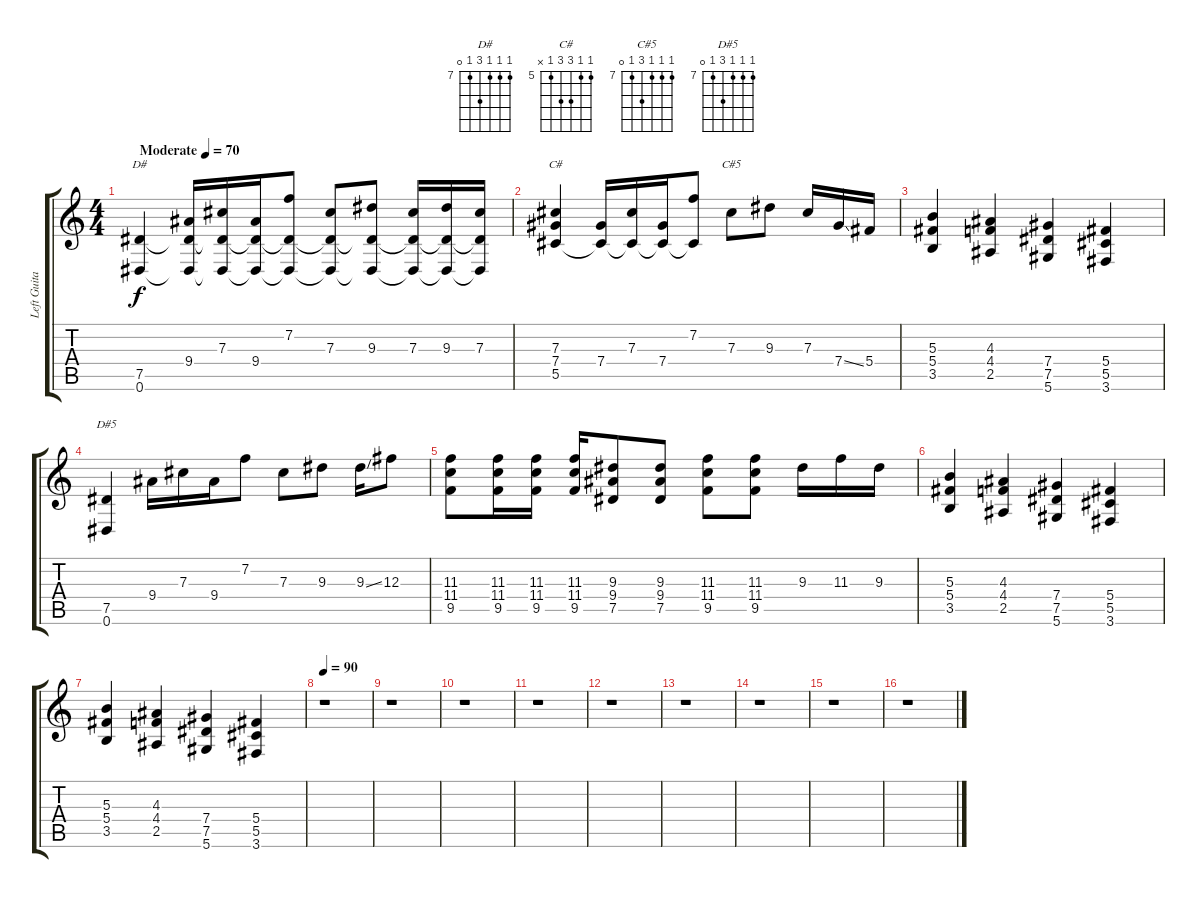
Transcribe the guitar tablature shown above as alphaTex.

\track ("Left Guitar ( Clean )" "Left Guita") {instrument electricguitarclean}
\staff {score tabs}
\tuning (Eb4 Bb3 Gb3 Db3 Ab2 Eb2) {hide}
\chord ("D#" 7 7 7 9 7 0) {firstfret 7}
\chord ("C#" 5 5 7 7 5 x) {firstfret 5}
\chord ("C#5" 7 7 7 9 7 0) {firstfret 7}
\chord ("D#5" 7 7 7 9 7 0) {firstfret 7}
\ts (4 4)
\tempo (70 "Moderate")
\clef g2
\ks c
(7.5 0.6).4{ch "D#" dy f instrument electricguitarclean} (9.4 7.5{t} 0.6{t}).16 (7.3 7.5{t} 0.6{t}).16 (9.4 7.5{t} 0.6{t}).16 (7.2 7.5{t} 0.6{t}).8 (7.3 7.5{t} 0.6{t}).8 (9.3 7.5{t} 0.6{t}).8 (7.3 7.5{t} 0.6{t}).16 (9.3 7.5{t} 0.6{t}).16 (7.3 7.5{t} 0.6{t}).16 |
(7.3 7.4 5.5).4{ch "C#"} (7.4 5.5{t}).16 (7.3 5.5{t}).16 (7.4 5.5{t}).16 (7.2 5.5{t}).8 7.3.8{ch "C#5"} 9.3.8 7.3.16 7.4{ss}.16 5.4.16 |
(5.3 5.4 3.5).4 (4.3 4.4 2.5).4 (7.4 7.5 5.6).4 (5.4 5.5 3.6).4 |
(7.5 0.6).4{ch "D#5"} 9.4.16 7.3.16 9.4.16 7.2.8 7.3.8 9.3.8 9.3{ss}.16 12.3.8 |
(11.3 11.4 9.5).8 (11.3 11.4 9.5).16 (11.3 11.4 9.5).16 (11.3 11.4 9.5).16 (9.3 9.4 7.5).8 (9.3 9.4 7.5).8 (11.3 11.4 9.5).8 (11.3 11.4 9.5).8 9.3.16 11.3.16 9.3.16 |
(5.3 5.4 3.5).4 (4.3 4.4 2.5).4 (7.4 7.5 5.6).4 (5.4 5.5 3.6).4 |
(5.3 5.4 3.5).4 (4.3 4.4 2.5).4 (7.4 7.5 5.6).4 (5.4 5.5 3.6).4 |
\tempo 90
r.1 |
r.1 |
r.1 |
r.1 |
r.1 |
r.1 |
r.1 |
r.1 |
r.1
